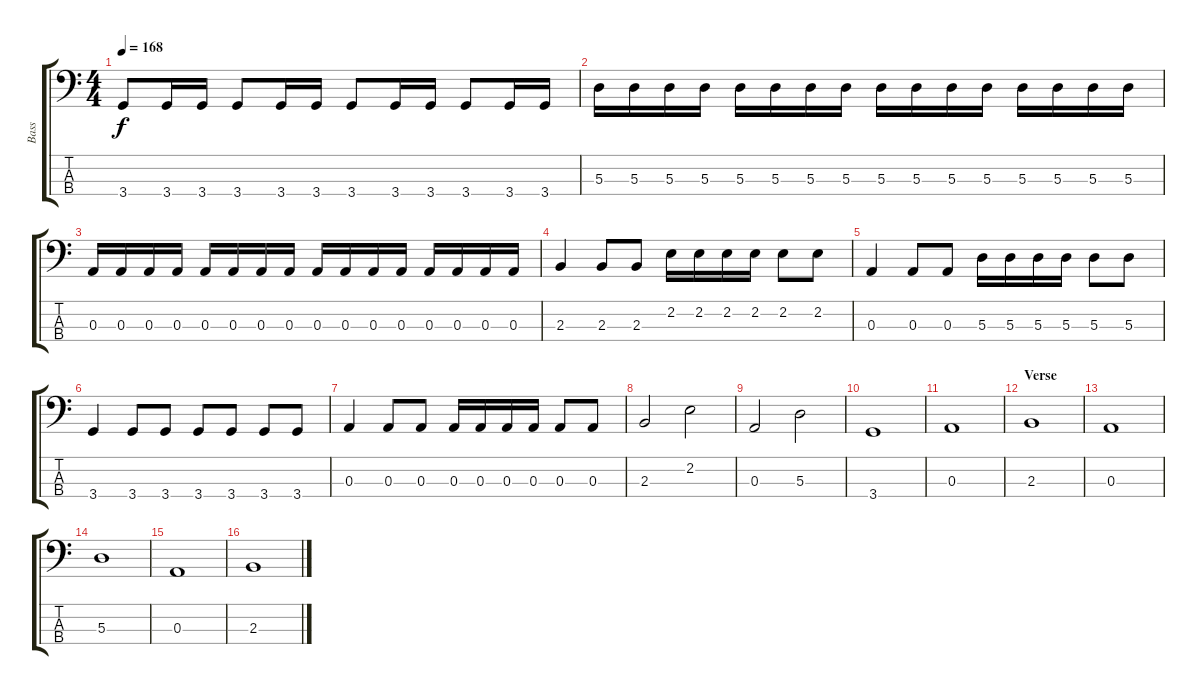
\track ("Bass" "Bass") {instrument electricbassfinger}
\staff {score tabs}
\tuning (G2 D2 A1 E1) {hide}
\ts (4 4)
\tempo 168
\clef f4
\ks c
3.4.8{dy f} 3.4.16 3.4.16 3.4.8 3.4.16 3.4.16 3.4.8 3.4.16 3.4.16 3.4.8 3.4.16 3.4.16 |
5.3.16 5.3.16 5.3.16 5.3.16 5.3.16 5.3.16 5.3.16 5.3.16 5.3.16 5.3.16 5.3.16 5.3.16 5.3.16 5.3.16 5.3.16 5.3.16 |
0.3.16 0.3.16 0.3.16 0.3.16 0.3.16 0.3.16 0.3.16 0.3.16 0.3.16 0.3.16 0.3.16 0.3.16 0.3.16 0.3.16 0.3.16 0.3.16 |
\section ("" "")
2.3.4 2.3.8 2.3.8 2.2.16 2.2.16 2.2.16 2.2.16 2.2.8 2.2.8 |
0.3.4 0.3.8 0.3.8 5.3.16 5.3.16 5.3.16 5.3.16 5.3.8 5.3.8 |
3.4.4 3.4.8 3.4.8 3.4.8 3.4.8 3.4.8 3.4.8 |
0.3.4 0.3.8 0.3.8 0.3.16 0.3.16 0.3.16 0.3.16 0.3.8 0.3.8 |
2.3.2 2.2.2 |
0.3.2 5.3.2 |
3.4.1 |
0.3.1 |
\section ("" "Verse")
2.3.1 |
0.3.1 |
5.3.1 |
0.3.1 |
2.3.1
